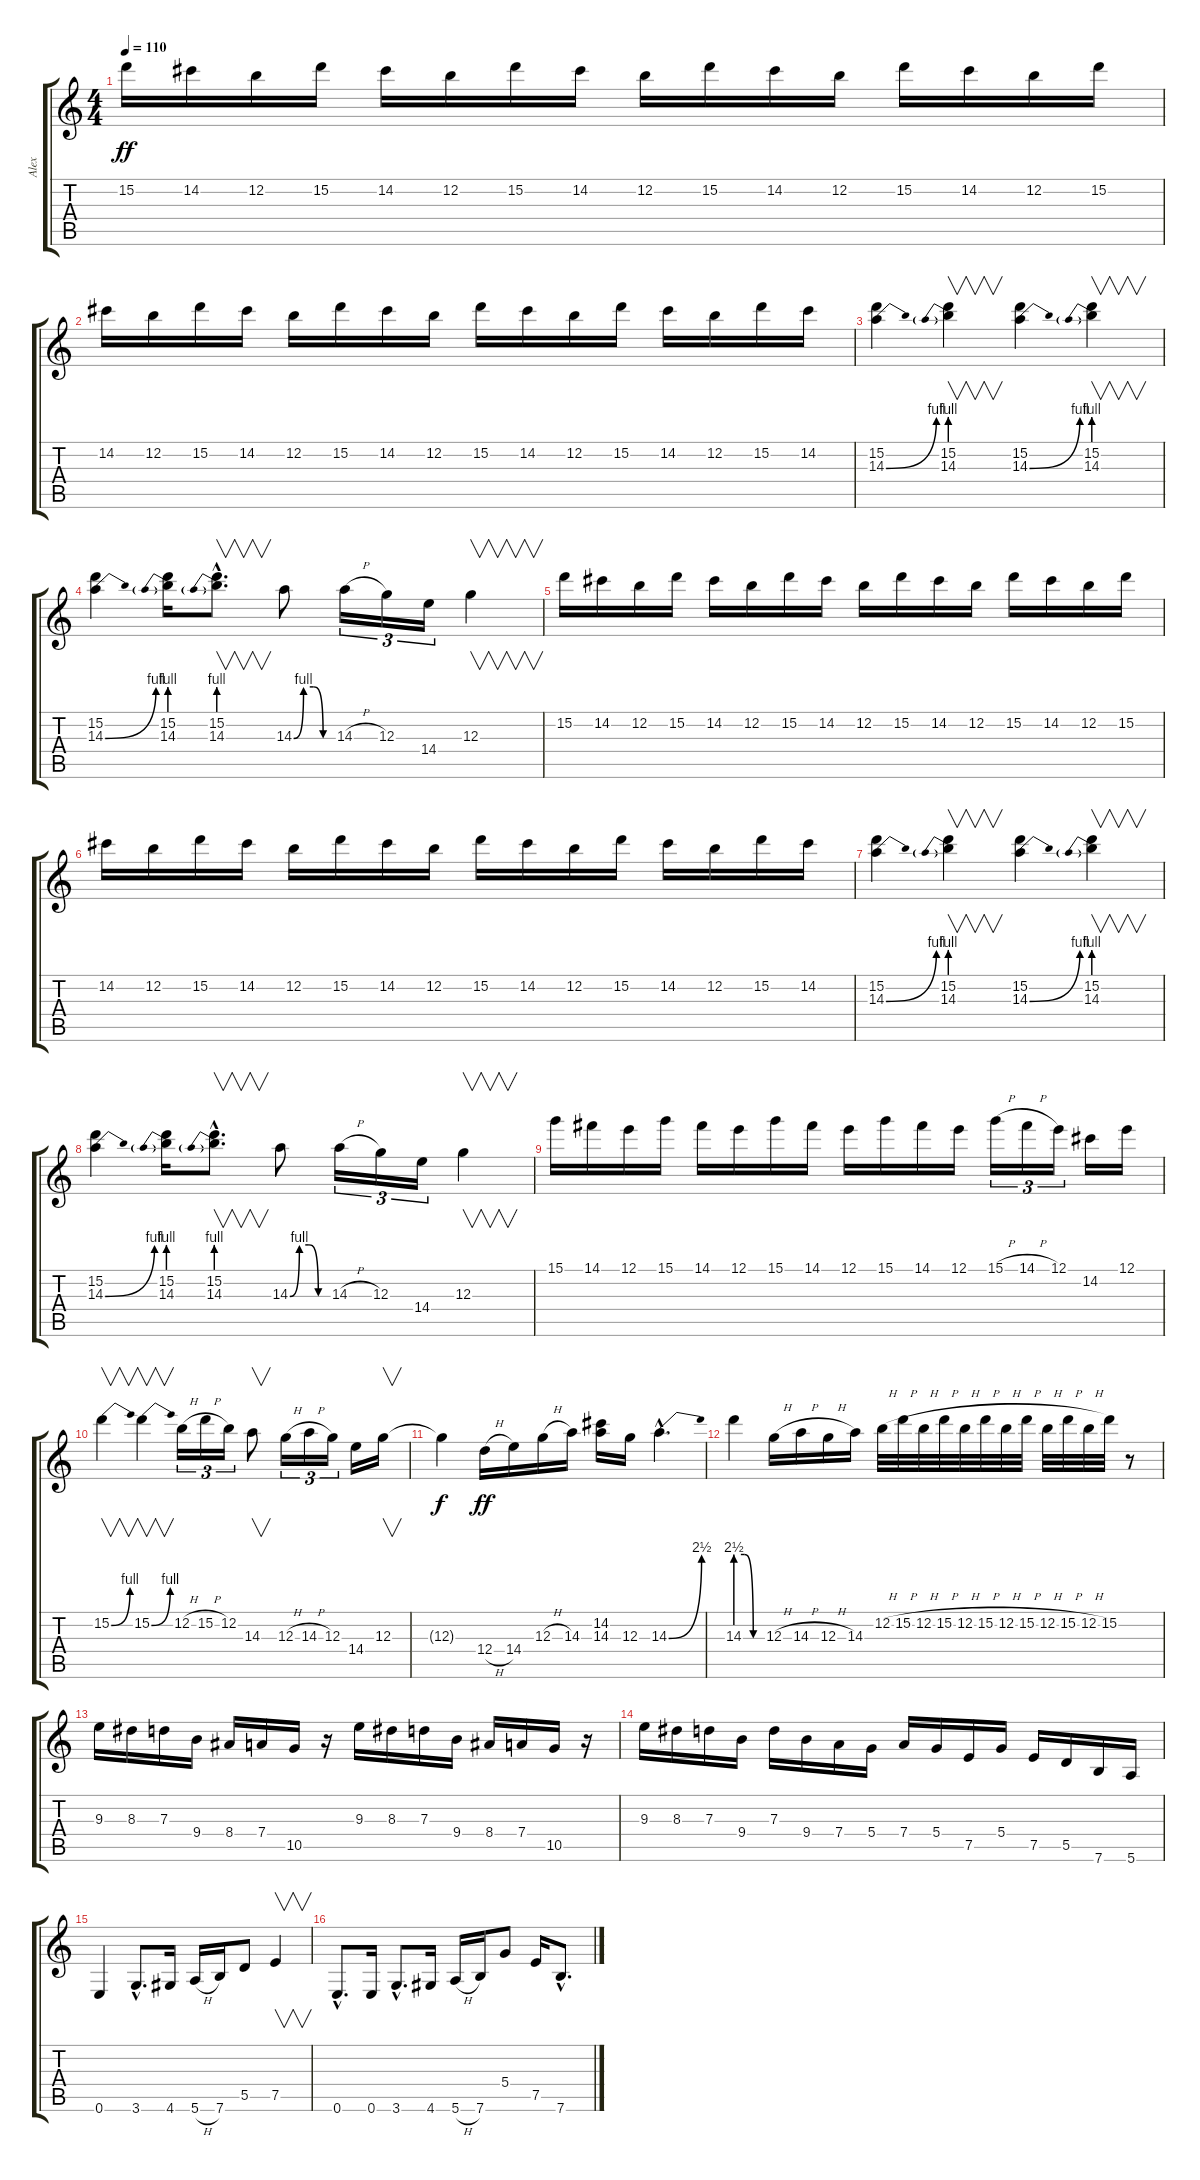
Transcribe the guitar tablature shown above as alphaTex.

\track ("Alex" "Alex") {instrument overdrivenguitar}
\staff {score tabs}
\tuning (E4 B3 G3 D3 A2 E2) {hide}
\ts (4 4)
\tempo 110
\clef g2
\ks c
15.2.16{dy ff} 14.2.16 12.2.16 15.2.16 14.2.16 12.2.16 15.2.16 14.2.16 12.2.16 15.2.16 14.2.16 12.2.16 15.2.16 14.2.16 12.2.16 15.2.16 |
14.2.16 12.2.16 15.2.16 14.2.16 12.2.16 15.2.16 14.2.16 12.2.16 15.2.16 14.2.16 12.2.16 15.2.16 14.2.16 12.2.16 15.2.16 14.2.16 |
(15.2 14.3{be (bend 0 0 60 4)}).4 (15.2 14.3{be (prebend 0 4 60 4)}).4{v} (15.2 14.3{be (bend 0 0 60 4)}).4 (15.2 14.3{be (prebend 0 4 60 4)}).4{v} |
(15.2 14.3{be (bend 0 0 60 4)}).4 (15.2 14.3{be (prebend 0 4 60 4)}).16 (15.2{hac} 14.3{be (prebend 0 4 60 4) hac}).8{v d} 14.3{be (custom 0 0 15 4 30 4 45 0 60 0)}.8 14.3{h}.16{tu (3 2)} 12.3.16{tu (3 2)} 14.4.16{tu (3 2)} 12.3.4{v} |
15.2.16 14.2.16 12.2.16 15.2.16 14.2.16 12.2.16 15.2.16 14.2.16 12.2.16 15.2.16 14.2.16 12.2.16 15.2.16 14.2.16 12.2.16 15.2.16 |
14.2.16 12.2.16 15.2.16 14.2.16 12.2.16 15.2.16 14.2.16 12.2.16 15.2.16 14.2.16 12.2.16 15.2.16 14.2.16 12.2.16 15.2.16 14.2.16 |
(15.2 14.3{be (bend 0 0 60 4)}).4 (15.2 14.3{be (prebend 0 4 60 4)}).4{v} (15.2 14.3{be (bend 0 0 60 4)}).4 (15.2 14.3{be (prebend 0 4 60 4)}).4{v} |
(15.2 14.3{be (bend 0 0 60 4)}).4 (15.2 14.3{be (prebend 0 4 60 4)}).16 (15.2{hac} 14.3{be (prebend 0 4 60 4) hac}).8{v d} 14.3{be (custom 0 0 15 4 30 4 45 0 60 0)}.8 14.3{h}.16{tu (3 2)} 12.3.16{tu (3 2)} 14.4.16{tu (3 2)} 12.3.4{v} |
15.1.16 14.1.16 12.1.16 15.1.16 14.1.16 12.1.16 15.1.16 14.1.16 12.1.16 15.1.16 14.1.16 12.1.16 15.1{h}.16{tu (3 2)} 14.1{h}.16{tu (3 2)} 12.1.16{tu (3 2)} 14.2.16 12.1.16 |
15.2{be (bend 0 0 60 4)}.4{v} 15.2{be (bend 0 0 60 4)}.4{v} 12.2{h}.16{tu (3 2)} 15.2{h}.16{tu (3 2)} 12.2.16{tu (3 2)} 14.3.8{v} 12.3{h}.16{tu (3 2)} 14.3{h}.16{tu (3 2)} 12.3.16{tu (3 2)} 14.4.16 12.3.16{v} |
12.3{t}.4{dy f} 12.4{h}.16{dy ff} 14.4.16 12.3{h}.16 14.3.16 (14.2 14.3).16 12.3.16 14.3{be (bend 0 0 60 10) hac}.4{d} |
14.3{be (custom 0 10 20 10 40 0 60 0)}.4 12.3{h}.16 14.3{h}.16 12.3{h}.16 14.3.16 12.2{h}.32 15.2{h}.32 12.2{h}.32 15.2{h}.32 12.2{h}.32 15.2{h}.32 12.2{h}.32 15.2{h}.32 12.2{h}.32 15.2{h}.32 12.2{h}.32 15.2.32 r.8 |
9.3.16 8.3.16 7.3.16 9.4.16 8.4.16 7.4.16 10.5.16 r.16 9.3.16 8.3.16 7.3.16 9.4.16 8.4.16 7.4.16 10.5.16 r.16 |
9.3.16 8.3.16 7.3.16 9.4.16 7.3.16 9.4.16 7.4.16 5.4.16 7.4.16 5.4.16 7.5.16 5.4.16 7.5.16 5.5.16 7.6.16 5.6.16 |
0.6.4 3.6{hac}.8{d} 4.6.16 5.6{h}.16 7.6.16 5.5.8 7.5.4{v} |
0.6{hac}.8{d} 0.6.16 3.6{hac}.8{d} 4.6.16 5.6{h}.16 7.6.16 5.4.8 7.5.16 7.6{hac}.8{d}
